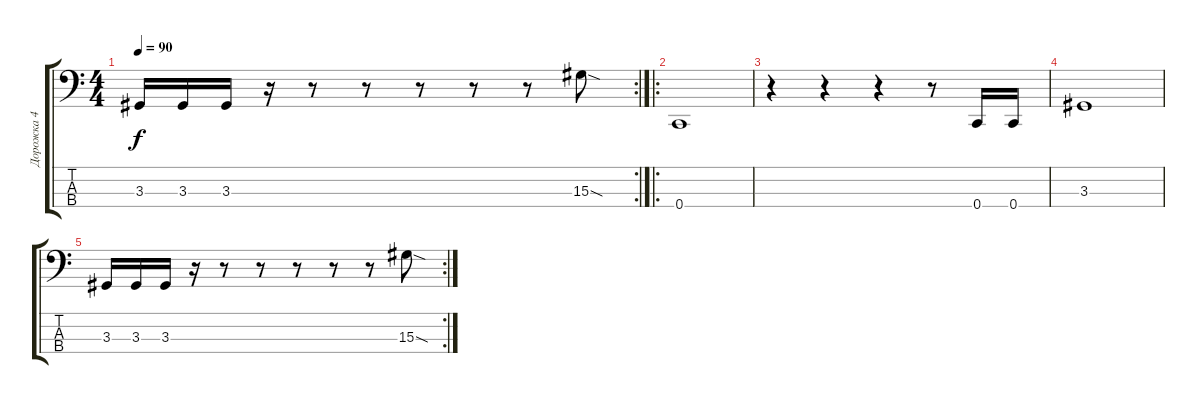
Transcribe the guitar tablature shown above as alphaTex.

\track ("Дорожка 4" "Дорожка 4") {instrument electricbassfinger}
\staff {score tabs}
\tuning (Eb2 Bb1 F1 C1) {hide}
\rc 2
\ts (4 4)
\tempo 90
\clef f4
\ks c
3.3.16{dy f} 3.3.16 3.3.16 r.16 r.8 r.8 r.8 r.8 r.8 15.3{sod}.8 |
\ro
0.4.1 |
r.4 r.4 r.4 r.8 0.4.16 0.4.16 |
3.3.1 |
\rc 2
3.3.16 3.3.16 3.3.16 r.16 r.8 r.8 r.8 r.8 r.8 15.3{sod}.8
